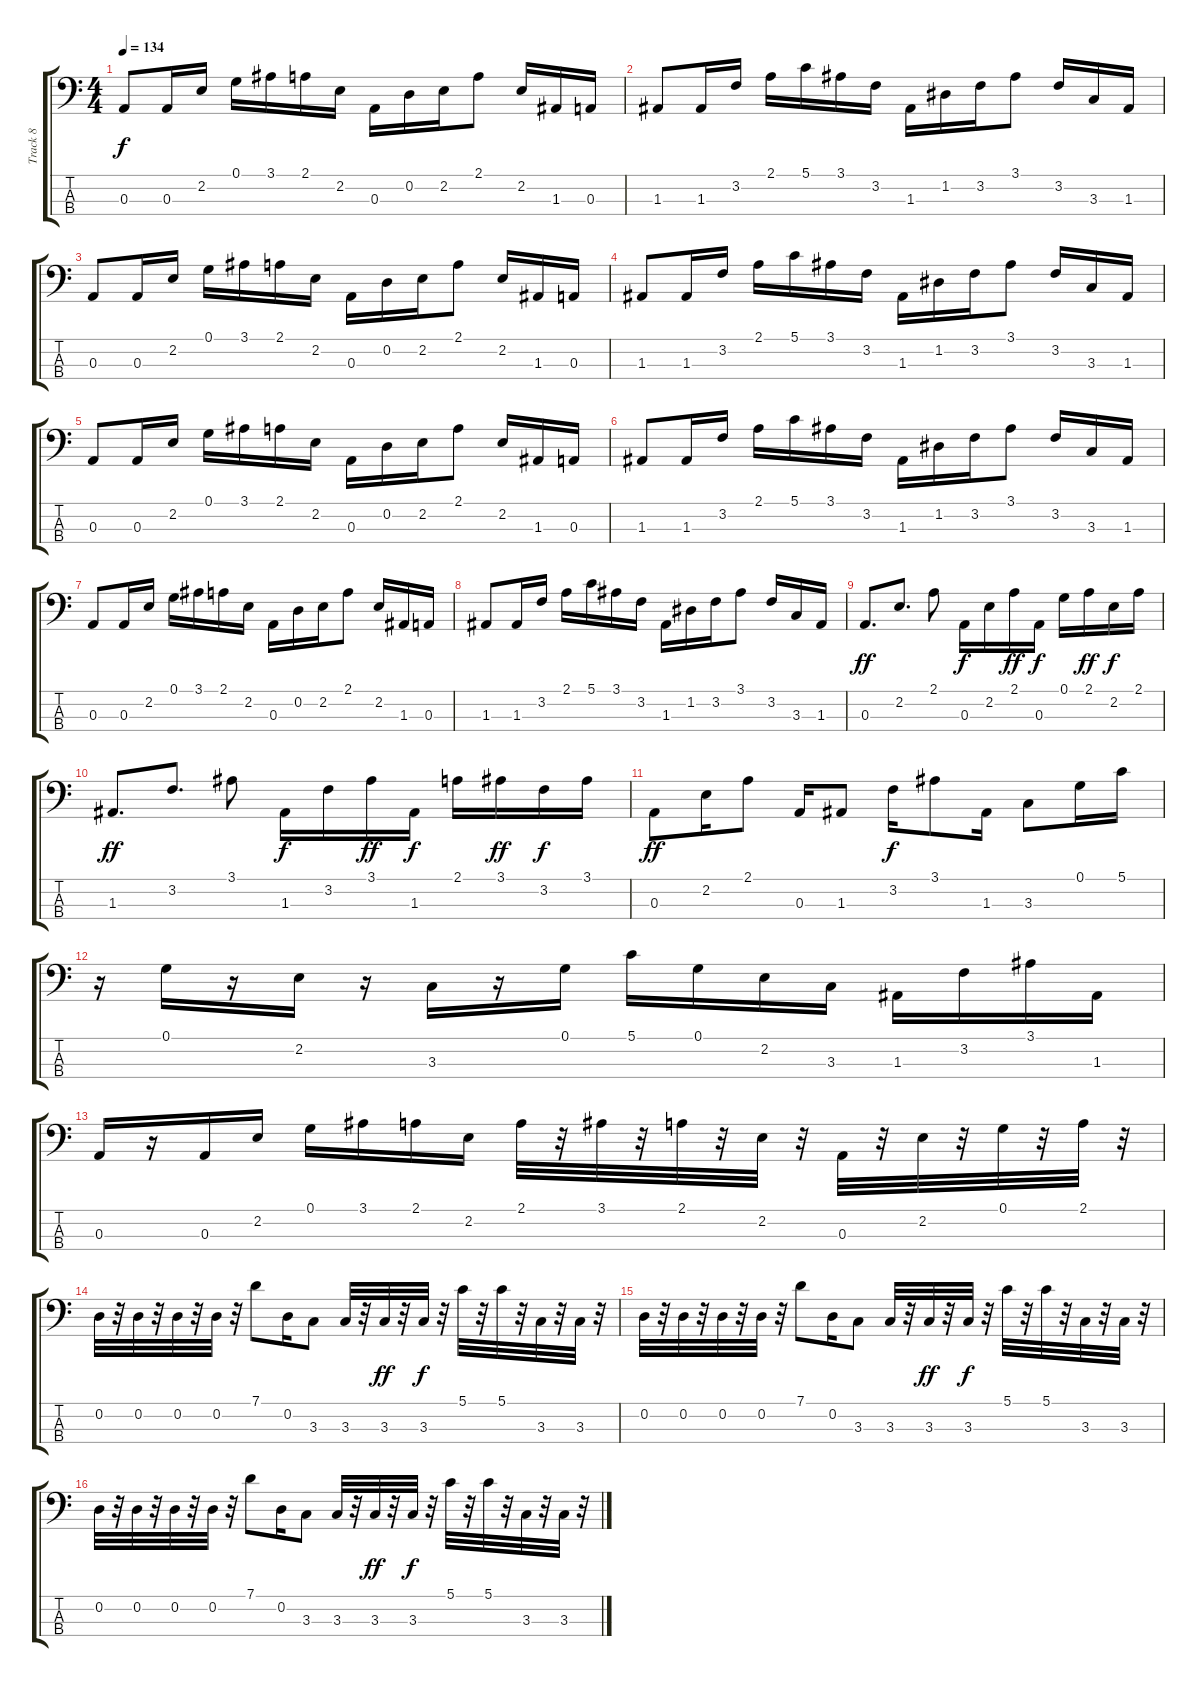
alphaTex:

\track ("Track 8" "Track 8") {instrument slapbass2}
\staff {score tabs}
\tuning (G2 D2 A1 E1) {hide}
\ts (4 4)
\tempo 134
\clef f4
\ks c
0.3.8{dy f} 0.3.16 2.2.16 0.1.16 3.1.16 2.1.16 2.2.16 0.3.16 0.2.16 2.2.16 2.1.8 2.2.16 1.3.16 0.3.16 |
1.3.8 1.3.16 3.2.16 2.1.16 5.1.16 3.1.16 3.2.16 1.3.16 1.2.16 3.2.16 3.1.8 3.2.16 3.3.16 1.3.16 |
0.3.8 0.3.16 2.2.16 0.1.16 3.1.16 2.1.16 2.2.16 0.3.16 0.2.16 2.2.16 2.1.8 2.2.16 1.3.16 0.3.16 |
1.3.8 1.3.16 3.2.16 2.1.16 5.1.16 3.1.16 3.2.16 1.3.16 1.2.16 3.2.16 3.1.8 3.2.16 3.3.16 1.3.16 |
0.3.8 0.3.16 2.2.16 0.1.16 3.1.16 2.1.16 2.2.16 0.3.16 0.2.16 2.2.16 2.1.8 2.2.16 1.3.16 0.3.16 |
1.3.8 1.3.16 3.2.16 2.1.16 5.1.16 3.1.16 3.2.16 1.3.16 1.2.16 3.2.16 3.1.8 3.2.16 3.3.16 1.3.16 |
0.3.8 0.3.16 2.2.16 0.1.16 3.1.16 2.1.16 2.2.16 0.3.16 0.2.16 2.2.16 2.1.8 2.2.16 1.3.16 0.3.16 |
1.3.8 1.3.16 3.2.16 2.1.16 5.1.16 3.1.16 3.2.16 1.3.16 1.2.16 3.2.16 3.1.8 3.2.16 3.3.16 1.3.16 |
0.3.8{d dy ff} 2.2.8{d} 2.1.8 0.3.16{dy f} 2.2.16 2.1.16{dy ff} 0.3.16{dy f} 0.1.16 2.1.16{dy ff} 2.2.16{dy f} 2.1.16 |
1.3.8{d dy ff} 3.2.8{d} 3.1.8 1.3.16{dy f} 3.2.16 3.1.16{dy ff} 1.3.16{dy f} 2.1.16 3.1.16{dy ff} 3.2.16{dy f} 3.1.16 |
0.3.8{dy ff} 2.2.16 2.1.8 0.3.16 1.3.8 3.2.16{dy f} 3.1.8 1.3.16 3.3.8 0.1.16 5.1.16 |
r.16 0.1.16 r.16 2.2.16 r.16 3.3.16 r.16 0.1.16 5.1.16 0.1.16 2.2.16 3.3.16 1.3.16 3.2.16 3.1.16 1.3.16 |
0.3.16 r.16 0.3.16 2.2.16 0.1.16 3.1.16 2.1.16 2.2.16 2.1.32 r.32 3.1.32 r.32 2.1.32 r.32 2.2.32 r.32 0.3.32 r.32 2.2.32 r.32 0.1.32 r.32 2.1.32 r.32 |
0.2.32 r.32 0.2.32 r.32 0.2.32 r.32 0.2.32 r.32 7.1.8 0.2.16 3.3.8 3.3.32 r.32 3.3.32{dy ff} r.32 3.3.32{dy f} r.32 5.1.32 r.32 5.1.32 r.32 3.3.32 r.32 3.3.32 r.32 |
0.2.32 r.32 0.2.32 r.32 0.2.32 r.32 0.2.32 r.32 7.1.8 0.2.16 3.3.8 3.3.32 r.32 3.3.32{dy ff} r.32 3.3.32{dy f} r.32 5.1.32 r.32 5.1.32 r.32 3.3.32 r.32 3.3.32 r.32 |
0.2.32 r.32 0.2.32 r.32 0.2.32 r.32 0.2.32 r.32 7.1.8 0.2.16 3.3.8 3.3.32 r.32 3.3.32{dy ff} r.32 3.3.32{dy f} r.32 5.1.32 r.32 5.1.32 r.32 3.3.32 r.32 3.3.32 r.32
